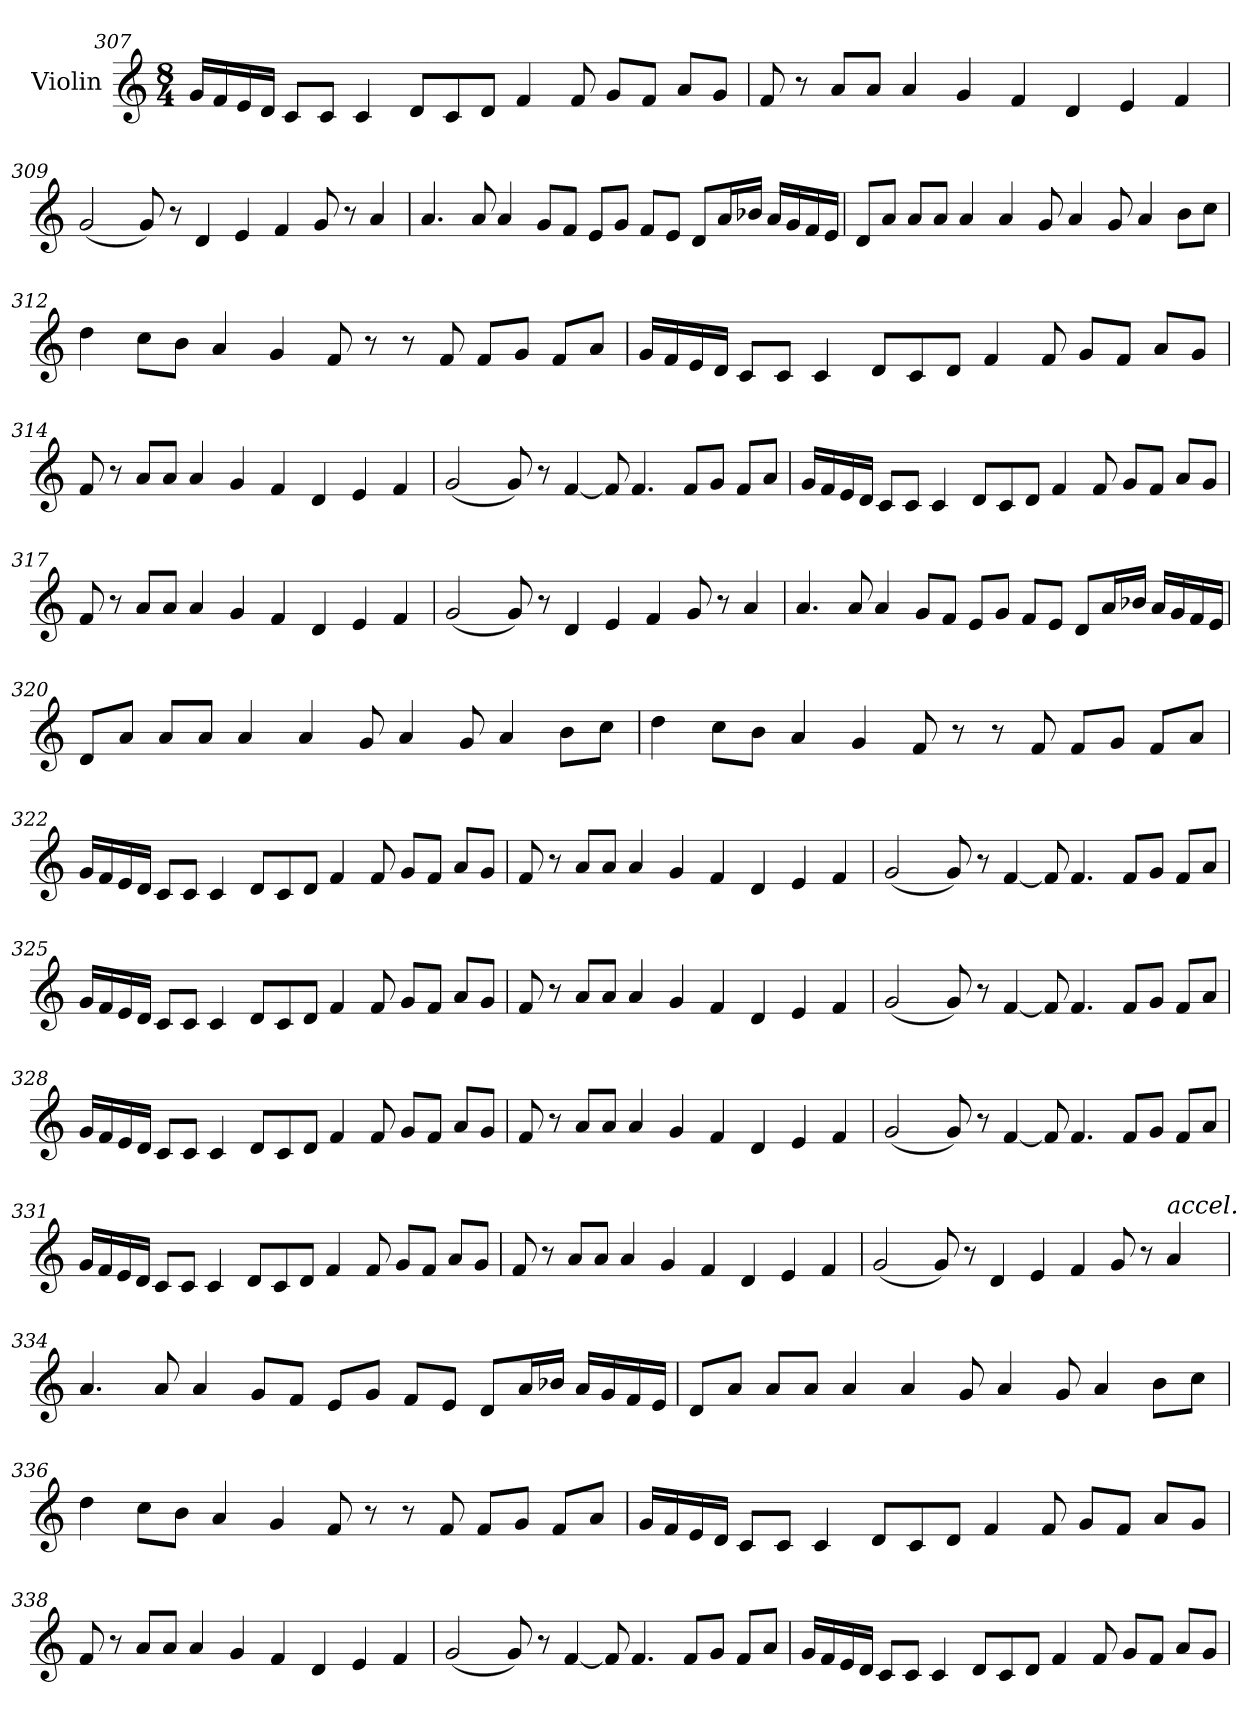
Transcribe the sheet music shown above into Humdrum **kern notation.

**kern
*part1
*staff1
*I"Violin
!!LO:LB:g=z
*clefG2
*k[]
*M8/4
=307
16g/LL
16f/
16e/
16d/JJ
8c/L
8c/J
4c/
8d/L
8c/
8d/J
4f/
8f/
8g/L
8f/J
8a/L
8g/J
=308
8f/
8r
8a/L
8a/J
4a/
4g/
4f/
4d/
4e/
4f/
!!LO:LB:g=z
=309
(<2g/
8g/)
8r
4d/
4e/
4f/
8g/
8r
4a/
=310
4.a/
8a/
4a/
8g/L
8f/J
8e/L
8g/J
8f/L
8e/J
8d/L
16a/L
16b-X/JJ
16a/LL
16g/
16f/
16e/JJ
!!LO:LB:g=z
=311
8d/L
8a/J
8a/L
8a/J
4a/
4a/
8g/
4a/
8g/
4a/
8b\L
8cc\J
=312
4dd\
8cc\L
8b\J
4a/
4g/
8f/
8r
8r
8f/
8f/L
8g/J
8f/L
8a/J
!!LO:LB:g=z
=313
16g/LL
16f/
16e/
16d/JJ
8c/L
8c/J
4c/
8d/L
8c/
8d/J
4f/
8f/
8g/L
8f/J
8a/L
8g/J
=314
8f/
8r
8a/L
8a/J
4a/
4g/
4f/
4d/
4e/
4f/
!!LO:LB:g=z
=315
(<2g/
8g/)
8r
[4f/
8f/]
4.f/
8f/L
8g/J
8f/L
8a/J
=316
16g/LL
16f/
16e/
16d/JJ
8c/L
8c/J
4c/
8d/L
8c/
8d/J
4f/
8f/
8g/L
8f/J
8a/L
8g/J
!!LO:PB:g=z
=317
8f/
8r
8a/L
8a/J
4a/
4g/
4f/
4d/
4e/
4f/
=318
(<2g/
8g/)
8r
4d/
4e/
4f/
8g/
8r
4a/
!!LO:LB:g=z
=319
4.a/
8a/
4a/
8g/L
8f/J
8e/L
8g/J
8f/L
8e/J
8d/L
16a/L
16b-X/JJ
16a/LL
16g/
16f/
16e/JJ
=320
8d/L
8a/J
8a/L
8a/J
4a/
4a/
8g/
4a/
8g/
4a/
8b\L
8cc\J
!!LO:LB:g=z
=321
4dd\
8cc\L
8b\J
4a/
4g/
8f/
8r
8r
8f/
8f/L
8g/J
8f/L
8a/J
=322
16g/LL
16f/
16e/
16d/JJ
8c/L
8c/J
4c/
8d/L
8c/
8d/J
4f/
8f/
8g/L
8f/J
8a/L
8g/J
!!LO:LB:g=z
=323
8f/
8r
8a/L
8a/J
4a/
4g/
4f/
4d/
4e/
4f/
=324
(<2g/
8g/)
8r
[4f/
8f/]
4.f/
8f/L
8g/J
8f/L
8a/J
!!LO:LB:g=z
=325
16g/LL
16f/
16e/
16d/JJ
8c/L
8c/J
4c/
8d/L
8c/
8d/J
4f/
8f/
8g/L
8f/J
8a/L
8g/J
=326
8f/
8r
8a/L
8a/J
4a/
4g/
4f/
4d/
4e/
4f/
!!LO:LB:g=z
=327
(<2g/
8g/)
8r
[4f/
8f/]
4.f/
8f/L
8g/J
8f/L
8a/J
=328
16g/LL
16f/
16e/
16d/JJ
8c/L
8c/J
4c/
8d/L
8c/
8d/J
4f/
8f/
8g/L
8f/J
8a/L
8g/J
!!LO:LB:g=z
=329
8f/
8r
8a/L
8a/J
4a/
4g/
4f/
4d/
4e/
4f/
=330
(<2g/
8g/)
8r
[4f/
8f/]
4.f/
8f/L
8g/J
8f/L
8a/J
!!LO:LB:g=z
=331
16g/LL
16f/
16e/
16d/JJ
8c/L
8c/J
4c/
8d/L
8c/
8d/J
4f/
8f/
8g/L
8f/J
8a/L
8g/J
=332
8f/
8r
8a/L
8a/J
4a/
4g/
4f/
4d/
4e/
4f/
!!LO:PB:g=z
=333
(<2g/
8g/)
8r
4d/
4e/
4f/
8g/
8r
!LO:TX:a:i:t=accel.
4a/
=334
4.a/
8a/
4a/
8g/L
8f/J
8e/L
8g/J
8f/L
8e/J
8d/L
16a/L
16b-X/JJ
16a/LL
16g/
16f/
16e/JJ
!!LO:LB:g=z
=335
8d/L
8a/J
8a/L
8a/J
4a/
4a/
8g/
4a/
8g/
4a/
8b\L
8cc\J
=336
4dd\
8cc\L
8b\J
4a/
4g/
8f/
8r
8r
8f/
8f/L
8g/J
8f/L
8a/J
!!LO:LB:g=z
=337
16g/LL
16f/
16e/
16d/JJ
8c/L
8c/J
4c/
8d/L
8c/
8d/J
4f/
8f/
8g/L
8f/J
8a/L
8g/J
=338
8f/
8r
8a/L
8a/J
4a/
4g/
4f/
4d/
4e/
4f/
!!LO:LB:g=z
=339
*MM105
(<2g/
8g/)
8r
[4f/
8f/]
4.f/
8f/L
8g/J
8f/L
8a/J
=340
16g/LL
16f/
16e/
16d/JJ
8c/L
8c/J
4c/
8d/L
8c/
8d/J
4f/
8f/
8g/L
8f/J
8a/L
8g/J
=
*-
